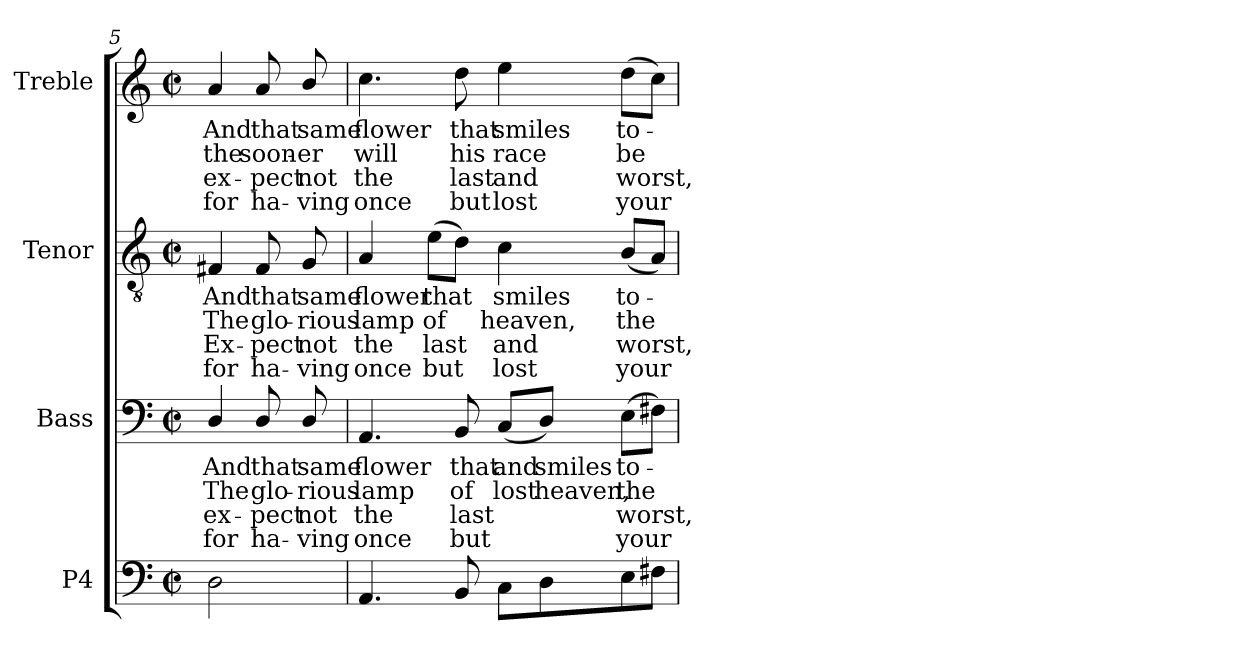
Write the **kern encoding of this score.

**kern	**kern	**text	**text	**text	**text	**kern	**text	**text	**text	**text	**kern	**text	**text	**text	**text
*part4	*part3	*part3	*part3	*part3	*part3	*part2	*part2	*part2	*part2	*part2	*part1	*part1	*part1	*part1	*part1
*staff4	*staff3	*staff3	*staff3	*staff3	*staff3	*staff2	*staff2	*staff2	*staff2	*staff2	*staff1	*staff1	*staff1	*staff1	*staff1
*I"P4	*I"Bass	*	*	*	*	*I"Tenor	*	*	*	*	*I"Treble	*	*	*	*
*	*I'B.	*	*	*	*	*I'T.	*	*	*	*	*I'Tr.	*	*	*	*
!!LO:LB:g=z
*clefF4	*clefF4	*	*	*	*	*clefGv2	*	*	*	*	*clefG2	*	*	*	*
*	*	*	*	*	*	*ITrd7c12	*	*	*	*	*	*	*	*	*
*k[]	*k[]	*	*	*	*	*k[]	*	*	*	*	*k[]	*	*	*	*
*C:	*C:	*	*	*	*	*C:	*	*	*	*	*C:	*	*	*	*
*M2/2	*M2/2	*	*	*	*	*M2/2	*	*	*	*	*M2/2	*	*	*	*
*met(c|)	*met(c|)	*	*	*	*	*met(c|)	*	*	*	*	*met(c|)	*	*	*	*
=5	=5	=5	=5	=5	=5	=5	=5	=5	=5	=5	=5	=5	=5	=5	=5
!	!	!LO:LY:b:color=#000000	!LO:LY:b:color=#000000	!LO:LY:b:color=#000000	!LO:LY:b:color=#000000	!	!	!	!	!	!	!	!	!	!
!	!	!	!	!	!	!	!LO:LY:b:color=#000000	!LO:LY:b:color=#000000	!LO:LY:b:color=#000000	!LO:LY:b:color=#000000	!	!	!	!	!
!	!	!	!	!	!	!	!	!	!	!	!	!LO:LY:b:color=#000000	!LO:LY:b:color=#000000	!LO:LY:b:color=#000000	!LO:LY:b:color=#000000
2Di\	4Di/	And	The	ex-	for	4FF#Xi/	And	The	Ex-	for	4ai/	And	the	ex-	for
!	!	!LO:LY:b:color=#000000	!LO:LY:b:color=#000000	!LO:LY:b:color=#000000	!LO:LY:b:color=#000000	!	!	!	!	!	!	!	!	!	!
!	!	!	!	!	!	!	!LO:LY:b:color=#000000	!LO:LY:b:color=#000000	!LO:LY:b:color=#000000	!LO:LY:b:color=#000000	!	!	!	!	!
!	!	!	!	!	!	!	!	!	!	!	!	!LO:LY:b:color=#000000	!LO:LY:b:color=#000000	!LO:LY:b:color=#000000	!LO:LY:b:color=#000000
.	8Di/	that	glo-	-pect	ha-	8FF#i/	that	glo-	-pect	ha-	8ai/	that	soon-	-pect	ha-
!	!	!LO:LY:b:color=#000000	!LO:LY:b:color=#000000	!LO:LY:b:color=#000000	!LO:LY:b:color=#000000	!	!	!	!	!	!	!	!	!	!
!	!	!	!	!	!	!	!LO:LY:b:color=#000000	!LO:LY:b:color=#000000	!LO:LY:b:color=#000000	!LO:LY:b:color=#000000	!	!	!	!	!
!	!	!	!	!	!	!	!	!	!	!	!	!LO:LY:b:color=#000000	!LO:LY:b:color=#000000	!LO:LY:b:color=#000000	!LO:LY:b:color=#000000
.	8Di/	same	-rious	not	-ving	8GGi/	same	-rious	not	-ving	8bi/	same	-er	not	-ving
=6	=6	=6	=6	=6	=6	=6	=6	=6	=6	=6	=6	=6	=6	=6	=6
!	!	!LO:LY:b:color=#000000	!LO:LY:b:color=#000000	!LO:LY:b:color=#000000	!LO:LY:b:color=#000000	!	!	!	!	!	!	!	!	!	!
!	!	!	!	!	!	!	!LO:LY:b:color=#000000	!LO:LY:b:color=#000000	!LO:LY:b:color=#000000	!LO:LY:b:color=#000000	!	!	!	!	!
!	!	!	!	!	!	!	!	!	!	!	!	!LO:LY:b:color=#000000	!LO:LY:b:color=#000000	!LO:LY:b:color=#000000	!LO:LY:b:color=#000000
4.AAi/	4.AAi/	flower	lamp	the	once	4AAi/	flower	lamp	the	once	4.cci\	flower	will	the	once
!	!	!	!	!	!	!	!LO:LY:b:color=#000000	!LO:LY:b:color=#000000	!LO:LY:b:color=#000000	!LO:LY:b:color=#000000	!	!	!	!	!
.	.	.	.	.	.	(8Ei\L	that	of	last	but	.	.	.	.	.
!	!	!LO:LY:b:color=#000000	!LO:LY:b:color=#000000	!LO:LY:b:color=#000000	!LO:LY:b:color=#000000	!	!	!	!	!	!	!	!	!	!
!	!	!	!	!	!	!	!	!	!	!	!	!LO:LY:b:color=#000000	!LO:LY:b:color=#000000	!LO:LY:b:color=#000000	!LO:LY:b:color=#000000
8BBi/	8BBi/	that	of	last	but	8Di\J)	.	.	.	.	8ddi\	that	his	last	but
!	!	!LO:LY:b:color=#000000	!LO:LY:b:color=#000000	!	!	!	!	!	!	!	!	!	!	!	!
!	!	!	!	!	!	!	!LO:LY:b:color=#000000	!LO:LY:b:color=#000000	!LO:LY:b:color=#000000	!LO:LY:b:color=#000000	!	!	!	!	!
!	!	!	!	!	!	!	!	!	!	!	!	!LO:LY:b:color=#000000	!LO:LY:b:color=#000000	!LO:LY:b:color=#000000	!LO:LY:b:color=#000000
8Ci\L	(8Ci/L	and	lost	.	.	4Ci\	smiles	heaven,	and	lost	4eei\	smiles	race	and	lost
!	!	!LO:LY:b:color=#000000	!LO:LY:b:color=#000000	!	!	!	!	!	!	!	!	!	!	!	!
8Di\	8Di/J)	smiles	heaven,	.	.	.	.	.	.	.	.	.	.	.	.
!	!	!LO:LY:b:color=#000000	!LO:LY:b:color=#000000	!LO:LY:b:color=#000000	!LO:LY:b:color=#000000	!	!	!	!	!	!	!	!	!	!
!	!	!	!	!	!	!	!LO:LY:b:color=#000000	!LO:LY:b:color=#000000	!LO:LY:b:color=#000000	!LO:LY:b:color=#000000	!	!	!	!	!
!	!	!	!	!	!	!	!	!	!	!	!	!LO:LY:b:color=#000000	!LO:LY:b:color=#000000	!LO:LY:b:color=#000000	!LO:LY:b:color=#000000
8Ei\	(8Ei\L	to-	the	worst,	your	(8BBi/L	to-	the	worst,	your	(8ddi\L	to-	be	worst,	your
8F#Xi\J	8F#Xi\J)	.	.	.	.	8AAi/J)	.	.	.	.	8cci\J)	.	.	.	.
=	=	=	=	=	=	=	=	=	=	=	=	=	=	=	=
*-	*-	*-	*-	*-	*-	*-	*-	*-	*-	*-	*-	*-	*-	*-	*-
